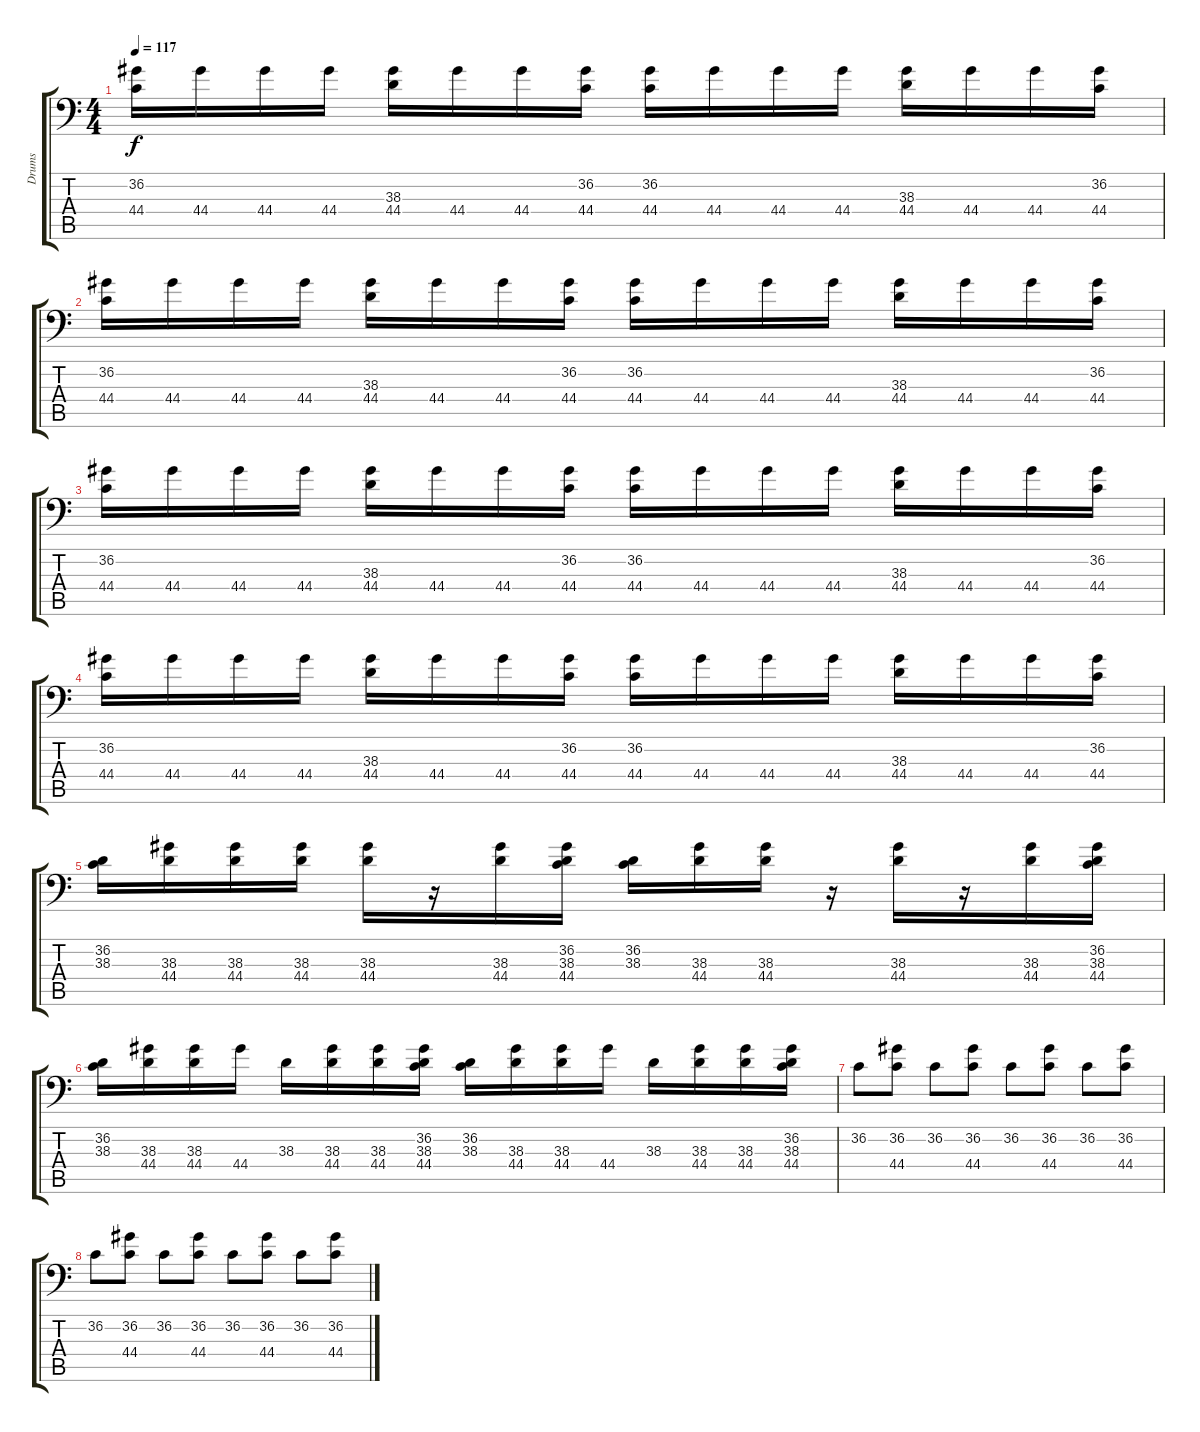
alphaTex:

\track ("Drums" "Drums") {instrument acousticgrandpiano}
\staff {score tabs}
\tuning (C-1 C-1 C-1 C-1 C-1 C-1) {hide}
\ts (4 4)
\tempo 117
\clef f4
\ks c
(36.2 44.4).16{dy f} 44.4.16 44.4.16 44.4.16 (38.3 44.4).16 44.4.16 44.4.16 (36.2 44.4).16 (36.2 44.4).16 44.4.16 44.4.16 44.4.16 (38.3 44.4).16 44.4.16 44.4.16 (36.2 44.4).16 |
(36.2 44.4).16 44.4.16 44.4.16 44.4.16 (38.3 44.4).16 44.4.16 44.4.16 (36.2 44.4).16 (36.2 44.4).16 44.4.16 44.4.16 44.4.16 (38.3 44.4).16 44.4.16 44.4.16 (36.2 44.4).16 |
(36.2 44.4).16 44.4.16 44.4.16 44.4.16 (38.3 44.4).16 44.4.16 44.4.16 (36.2 44.4).16 (36.2 44.4).16 44.4.16 44.4.16 44.4.16 (38.3 44.4).16 44.4.16 44.4.16 (36.2 44.4).16 |
(36.2 44.4).16 44.4.16 44.4.16 44.4.16 (38.3 44.4).16 44.4.16 44.4.16 (36.2 44.4).16 (36.2 44.4).16 44.4.16 44.4.16 44.4.16 (38.3 44.4).16 44.4.16 44.4.16 (36.2 44.4).16 |
(36.2 38.3).16 (38.3 44.4).16 (38.3 44.4).16 (38.3 44.4).16 (38.3 44.4).16 r.16 (38.3 44.4).16 (36.2 38.3 44.4).16 (36.2 38.3).16 (38.3 44.4).16 (38.3 44.4).16 r.16 (38.3 44.4).16 r.16 (38.3 44.4).16 (36.2 38.3 44.4).16 |
(36.2 38.3).16 (38.3 44.4).16 (38.3 44.4).16 44.4.16 38.3.16 (38.3 44.4).16 (38.3 44.4).16 (36.2 38.3 44.4).16 (36.2 38.3).16 (38.3 44.4).16 (38.3 44.4).16 44.4.16 38.3.16 (38.3 44.4).16 (38.3 44.4).16 (36.2 38.3 44.4).16 |
36.2.8 (36.2 44.4).8 36.2.8 (36.2 44.4).8 36.2.8 (36.2 44.4).8 36.2.8 (36.2 44.4).8 |
36.2.8 (36.2 44.4).8 36.2.8 (36.2 44.4).8 36.2.8 (36.2 44.4).8 36.2.8 (36.2 44.4).8
